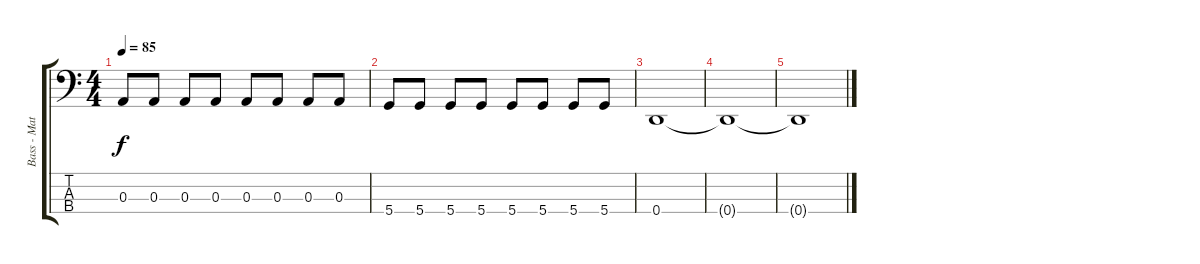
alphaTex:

\track ("Bass - Matt Barnes" "Bass - Mat") {instrument electricbasspick}
\staff {score tabs}
\tuning (G2 D2 A1 D1) {hide}
\ts (4 4)
\tempo 85
\clef f4
\ks c
0.3.8{dy f} 0.3.8 0.3.8 0.3.8 0.3.8 0.3.8 0.3.8 0.3.8 |
5.4.8 5.4.8 5.4.8 5.4.8 5.4.8 5.4.8 5.4.8 5.4.8 |
0.4.1 |
0.4{t}.1 |
0.4{t}.1
